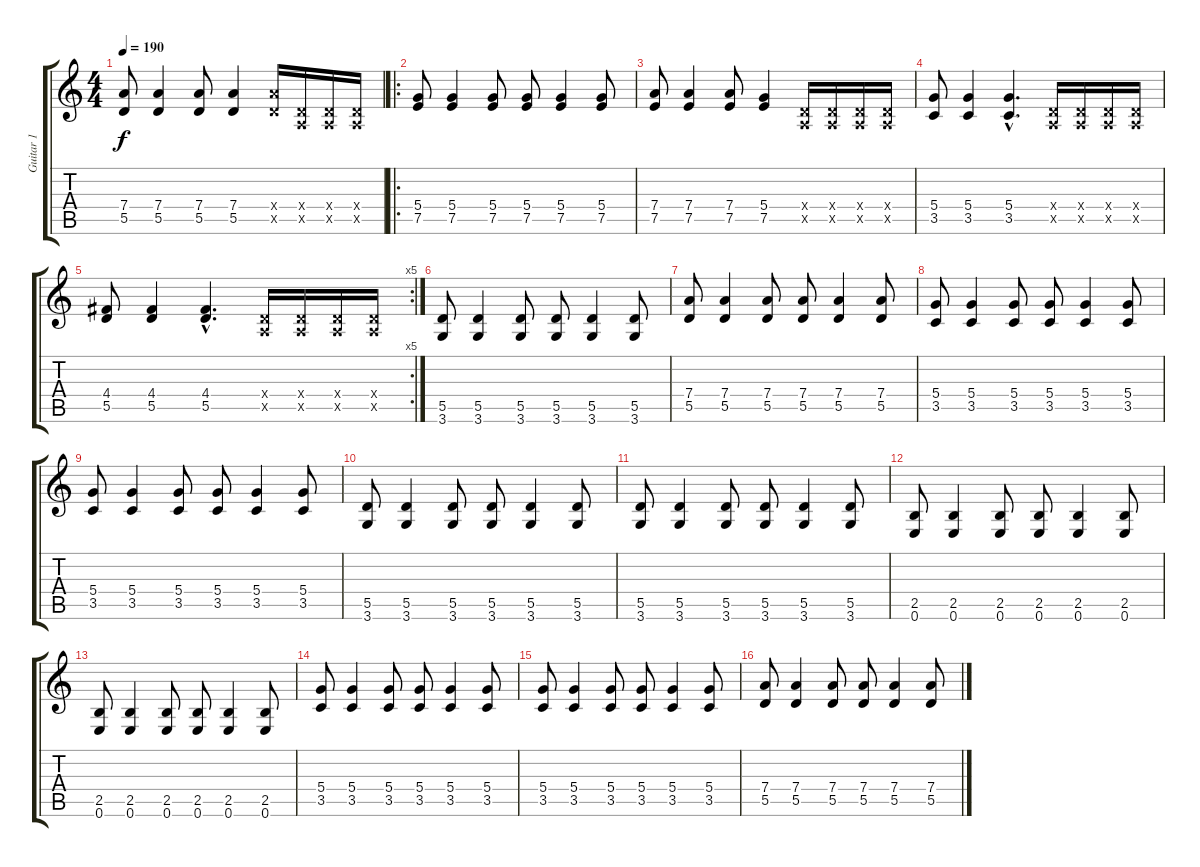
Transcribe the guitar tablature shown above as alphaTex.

\track ("Guitar 1" "Guitar 1") {instrument distortionguitar}
\staff {score tabs}
\tuning (E4 B3 G3 D3 A2 E2) {hide}
\ts (4 4)
\tempo 190
\clef g2
\ks c
(7.4 5.5).8{dy f} (7.4 5.5).4 (7.4 5.5).8 (7.4 5.5).4 (7.4{x} 5.5{x}).16 (0.4{x} 0.5{x}).16 (0.4{x} 0.5{x}).16 (0.4{x} 0.5{x}).16 |
\ro
(5.4 7.5).8 (5.4 7.5).4 (5.4 7.5).8 (5.4 7.5).8 (5.4 7.5).4 (5.4 7.5).8 |
(7.4 7.5).8 (7.4 7.5).4 (7.4 7.5).8 (5.4 7.5).4 (0.4{x} 0.5{x}).16 (0.4{x} 0.5{x}).16 (0.4{x} 0.5{x}).16 (0.4{x} 0.5{x}).16 |
(5.4 3.5).8 (5.4 3.5).4 (5.4{hac} 3.5{hac}).4{d} (0.4{x} 0.5{x}).16 (0.4{x} 0.5{x}).16 (0.4{x} 0.5{x}).16 (0.4{x} 0.5{x}).16 |
\rc 5
(4.4 5.5).8 (4.4 5.5).4 (4.4{hac} 5.5{hac}).4{d} (0.4{x} 0.5{x}).16 (0.4{x} 0.5{x}).16 (0.4{x} 0.5{x}).16 (0.4{x} 0.5{x}).16 |
(5.5 3.6).8 (5.5 3.6).4 (5.5 3.6).8 (5.5 3.6).8 (5.5 3.6).4 (5.5 3.6).8 |
(7.4 5.5).8 (7.4 5.5).4 (7.4 5.5).8 (7.4 5.5).8 (7.4 5.5).4 (7.4 5.5).8 |
(5.4 3.5).8 (5.4 3.5).4 (5.4 3.5).8 (5.4 3.5).8 (5.4 3.5).4 (5.4 3.5).8 |
(5.4 3.5).8 (5.4 3.5).4 (5.4 3.5).8 (5.4 3.5).8 (5.4 3.5).4 (5.4 3.5).8 |
(5.5 3.6).8 (5.5 3.6).4 (5.5 3.6).8 (5.5 3.6).8 (5.5 3.6).4 (5.5 3.6).8 |
(5.5 3.6).8 (5.5 3.6).4 (5.5 3.6).8 (5.5 3.6).8 (5.5 3.6).4 (5.5 3.6).8 |
(2.5 0.6).8 (2.5 0.6).4 (2.5 0.6).8 (2.5 0.6).8 (2.5 0.6).4 (2.5 0.6).8 |
(2.5 0.6).8 (2.5 0.6).4 (2.5 0.6).8 (2.5 0.6).8 (2.5 0.6).4 (2.5 0.6).8 |
(5.4 3.5).8 (5.4 3.5).4 (5.4 3.5).8 (5.4 3.5).8 (5.4 3.5).4 (5.4 3.5).8 |
(5.4 3.5).8 (5.4 3.5).4 (5.4 3.5).8 (5.4 3.5).8 (5.4 3.5).4 (5.4 3.5).8 |
(7.4 5.5).8 (7.4 5.5).4 (7.4 5.5).8 (7.4 5.5).8 (7.4 5.5).4 (7.4 5.5).8
